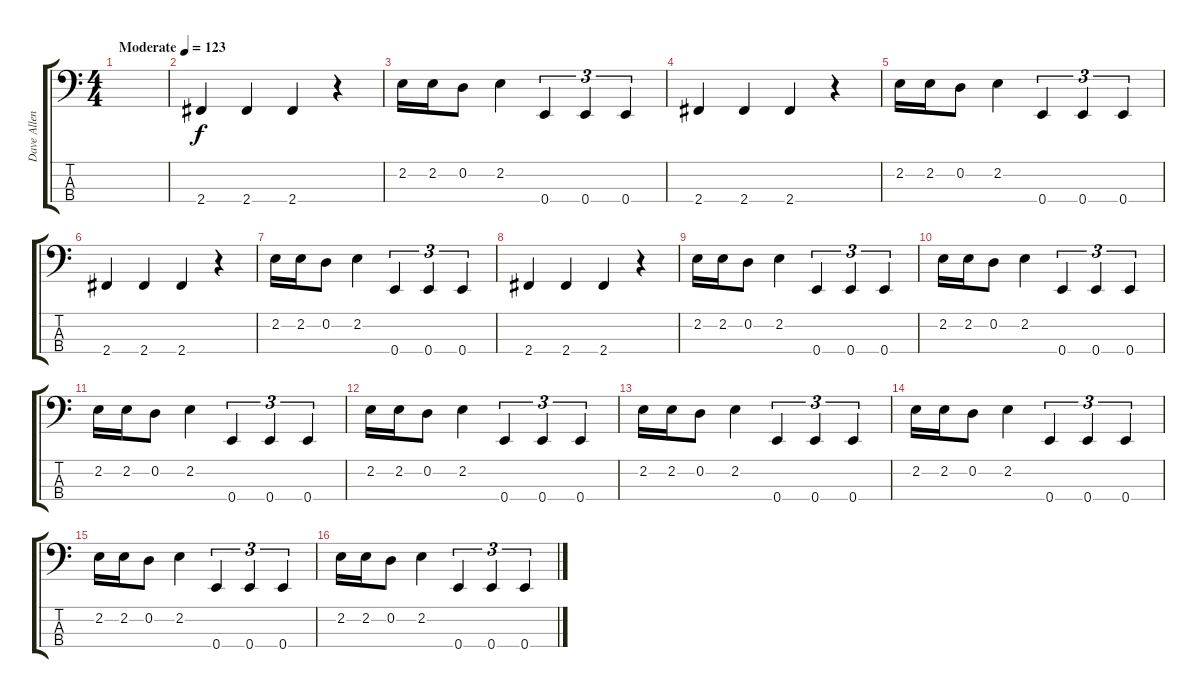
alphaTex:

\track ("Dave Allen" "Dave Allen") {instrument electricbassfinger}
\staff {score tabs}
\tuning (G2 D2 A1 E1) {hide}
\ts (4 4)
\tempo (123 "Moderate")
\clef f4
\ks c
|
2.4.4 2.4.4 2.4.4 r.4 |
2.2.16 2.2.16 0.2.8 2.2.4 0.4.4{tu (3 2)} 0.4.4{tu (3 2)} 0.4.4{tu (3 2)} |
2.4.4 2.4.4 2.4.4 r.4 |
2.2.16 2.2.16 0.2.8 2.2.4 0.4.4{tu (3 2)} 0.4.4{tu (3 2)} 0.4.4{tu (3 2)} |
2.4.4 2.4.4 2.4.4 r.4 |
2.2.16 2.2.16 0.2.8 2.2.4 0.4.4{tu (3 2)} 0.4.4{tu (3 2)} 0.4.4{tu (3 2)} |
2.4.4 2.4.4 2.4.4 r.4 |
2.2.16 2.2.16 0.2.8 2.2.4 0.4.4{tu (3 2)} 0.4.4{tu (3 2)} 0.4.4{tu (3 2)} |
2.2.16 2.2.16 0.2.8 2.2.4 0.4.4{tu (3 2)} 0.4.4{tu (3 2)} 0.4.4{tu (3 2)} |
2.2.16 2.2.16 0.2.8 2.2.4 0.4.4{tu (3 2)} 0.4.4{tu (3 2)} 0.4.4{tu (3 2)} |
2.2.16 2.2.16 0.2.8 2.2.4 0.4.4{tu (3 2)} 0.4.4{tu (3 2)} 0.4.4{tu (3 2)} |
2.2.16 2.2.16 0.2.8 2.2.4 0.4.4{tu (3 2)} 0.4.4{tu (3 2)} 0.4.4{tu (3 2)} |
2.2.16 2.2.16 0.2.8 2.2.4 0.4.4{tu (3 2)} 0.4.4{tu (3 2)} 0.4.4{tu (3 2)} |
2.2.16 2.2.16 0.2.8 2.2.4 0.4.4{tu (3 2)} 0.4.4{tu (3 2)} 0.4.4{tu (3 2)} |
2.2.16 2.2.16 0.2.8 2.2.4 0.4.4{tu (3 2)} 0.4.4{tu (3 2)} 0.4.4{tu (3 2)}
